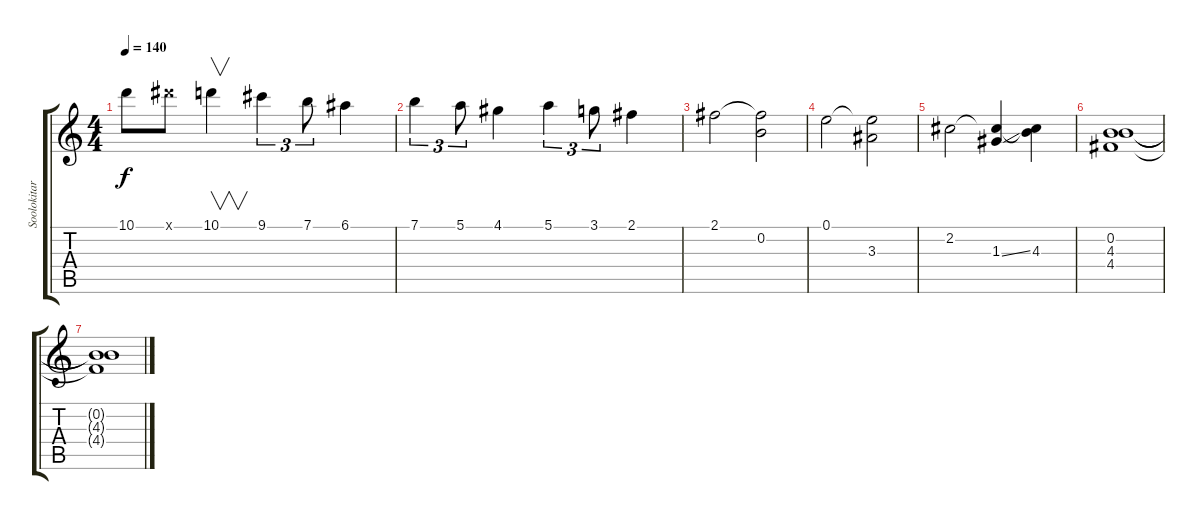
\track ("Soolokitara" "Soolokitar") {instrument overdrivenguitar}
\staff {score tabs}
\tuning (E4 B3 G3 D3 A2 E2) {hide}
\ts (4 4)
\tempo 140
\clef g2
\ks c
10.1.8{dy f} 11.1{x}.8 10.1.4{v} 9.1.4{tu (3 2)} 7.1.8{tu (3 2)} 6.1.4 |
7.1.4{tu (3 2)} 5.1.8{tu (3 2)} 4.1.4 5.1.4{tu (3 2)} 3.1.8{tu (3 2)} 2.1.4 |
2.1.2 (2.1{t} 0.2).2 |
0.1.2 (0.1{t} 3.3).2 |
2.2.2 (2.2{t} 1.3{ss}).4 (2.2{t} 4.3).4 |
(0.2 4.3 4.4).1 |
(0.2{t} 4.3{t} 4.4{t}).1
